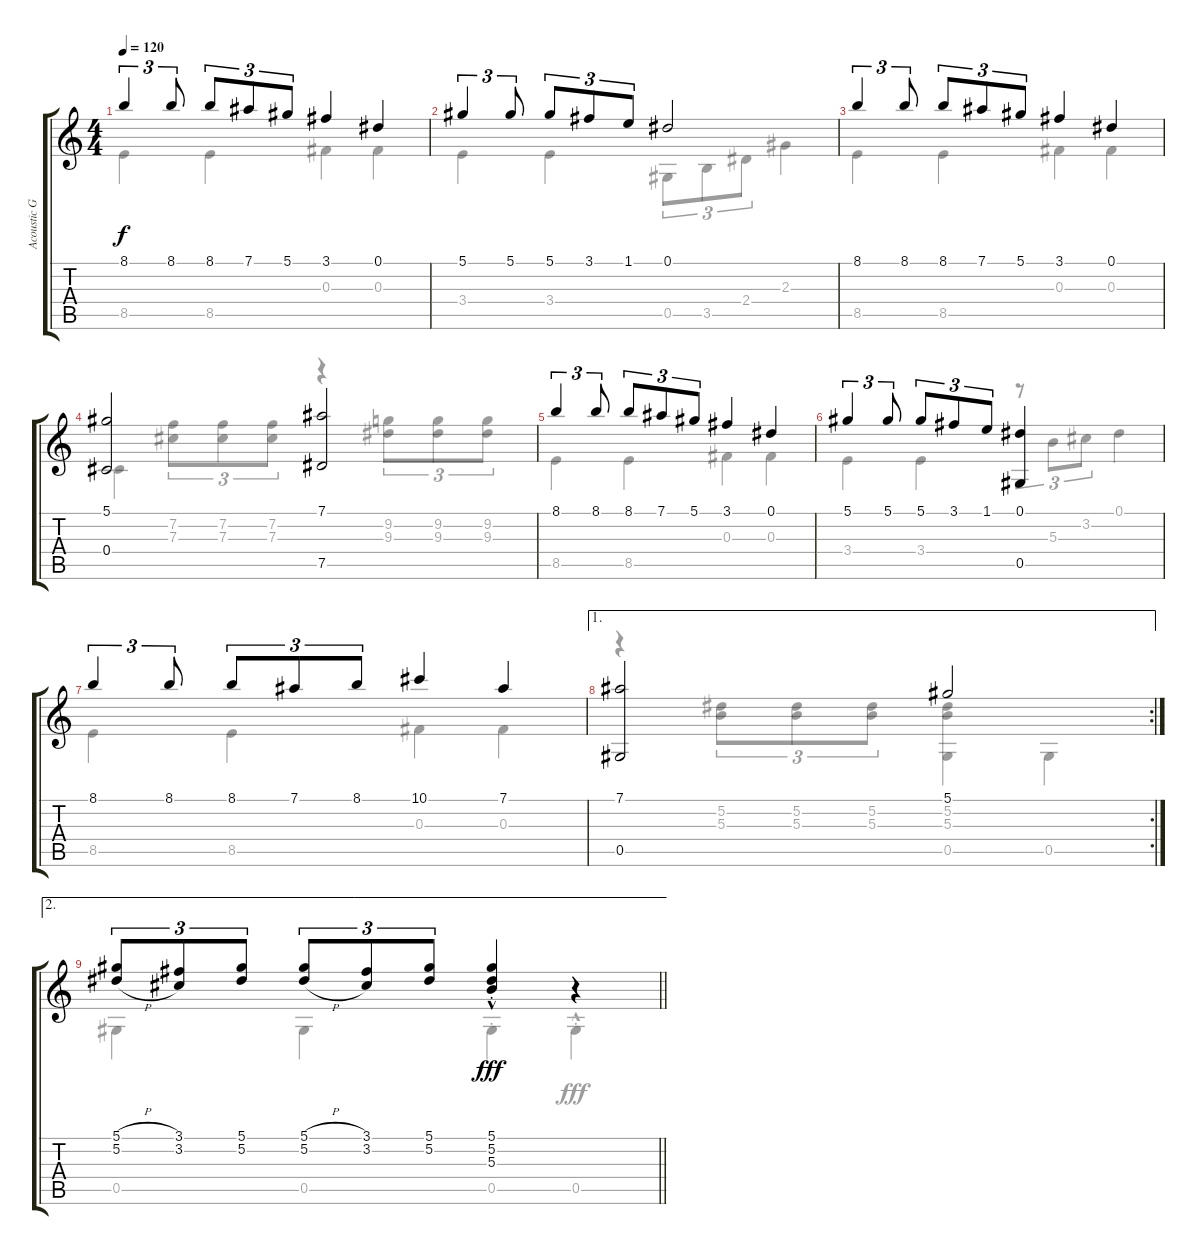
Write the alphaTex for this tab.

\track ("Acoustic Guitar" "Acoustic G") {instrument acousticguitarnylon}
\staff {score tabs}
\tuning (Eb4 Bb3 Gb3 Db3 Ab2 Eb2) {hide}
\voice
\ts (4 4)
\tempo 120
\clef g2
\ks c
8.1.4{tu (3 2) dy f} 8.1.8{tu (3 2)} 8.1.8{tu (3 2)} 7.1.8{tu (3 2)} 5.1.8{tu (3 2)} 3.1.4 0.1.4 |
5.1.4{tu (3 2)} 5.1.8{tu (3 2)} 5.1.8{tu (3 2)} 3.1.8{tu (3 2)} 1.1.8{tu (3 2)} 0.1.2 |
8.1.4{tu (3 2)} 8.1.8{tu (3 2)} 8.1.8{tu (3 2)} 7.1.8{tu (3 2)} 5.1.8{tu (3 2)} 3.1.4 0.1.4 |
(5.1 0.4).2 (7.1 7.5).2 |
8.1.4{tu (3 2)} 8.1.8{tu (3 2)} 8.1.8{tu (3 2)} 7.1.8{tu (3 2)} 5.1.8{tu (3 2)} 3.1.4 0.1.4 |
5.1.4{tu (3 2)} 5.1.8{tu (3 2)} 5.1.8{tu (3 2)} 3.1.8{tu (3 2)} 1.1.8{tu (3 2)} (0.1 0.5).4 |
8.1.4{tu (3 2)} 8.1.8{tu (3 2)} 8.1.8{tu (3 2)} 7.1.8{tu (3 2)} 8.1.8{tu (3 2)} 10.1.4 7.1.4 |
\ae 1
\rc 2
(7.1 0.5).2 5.1.2 |
\ae 2
\barLineRight lightlight
(5.1{h} 5.2{h}).8{tu (3 2)} (3.1 3.2).8{tu (3 2)} (5.1 5.2).8{tu (3 2)} (5.1{h} 5.2{h}).8{tu (3 2)} (3.1 3.2).8{tu (3 2)} (5.1 5.2).8{tu (3 2)} (5.1{hac st} 5.2{hac st} 5.3{hac st}).4{dy fff} r.4
\voice
\clef g2
\ottava regular
\simile none
\ks c
8.5.4{dy f} 8.5.4 0.3.4 0.3.4 |
3.4.4 3.4.4 0.5.8{tu (3 2)} 3.5.8{tu (3 2)} 2.4.8{tu (3 2)} 2.3.4 |
8.5.4 8.5.4 0.3.4 0.3.4 |
0.4.4 (7.2 7.3).8{tu (3 2)} (7.2 7.3).8{tu (3 2)} (7.2 7.3).8{tu (3 2)} r.4 (9.2 9.3).8{tu (3 2)} (9.2 9.3).8{tu (3 2)} (9.2 9.3).8{tu (3 2)} |
8.5.4 8.5.4 0.3.4 0.3.4 |
3.4.4 3.4.4 r.8{tu (3 2)} 5.3.8{tu (3 2)} 3.2.8{tu (3 2)} 0.1.4 |
8.5.4 8.5.4 0.3.4 0.3.4 |
r.4 (5.2 5.3).8{tu (3 2)} (5.2 5.3).8{tu (3 2)} (5.2 5.3).8{tu (3 2)} (5.2 5.3 0.5).4 0.5.4 |
\barLineRight lightlight
0.5.4 0.5.4 0.5{st}.4 0.5{hac st}.4{dy fff}
